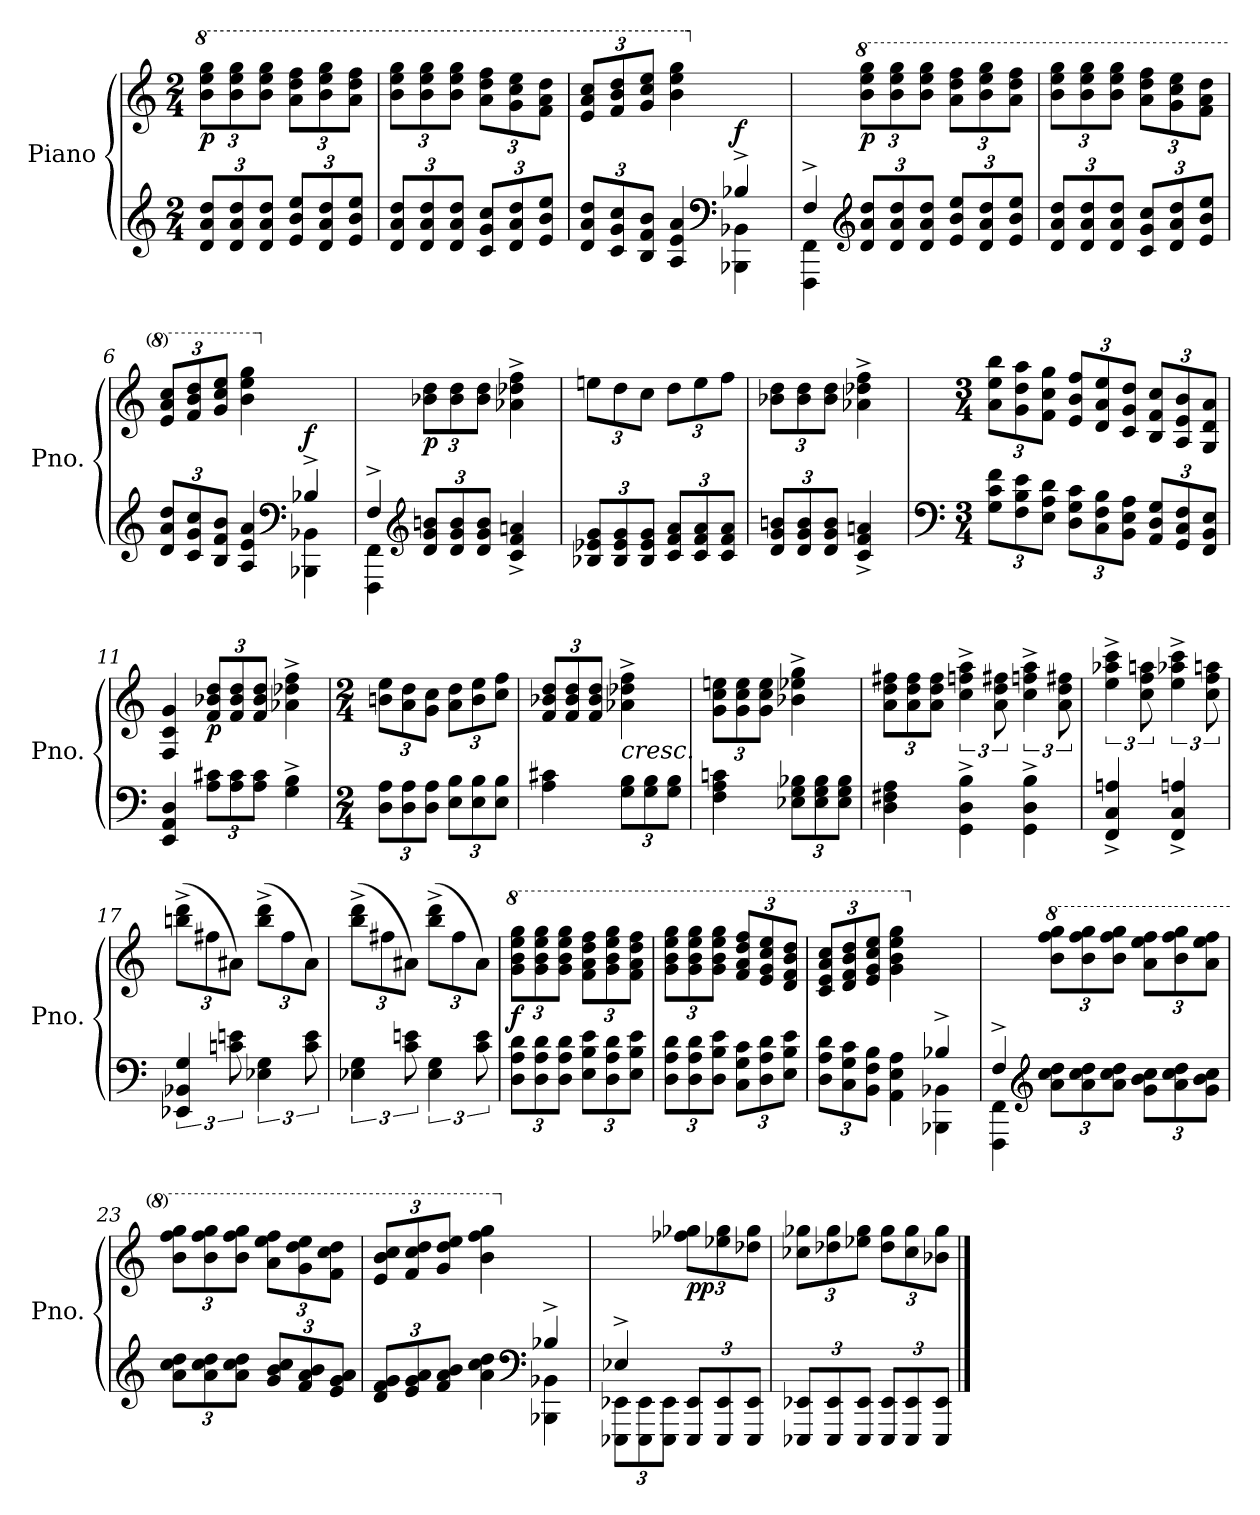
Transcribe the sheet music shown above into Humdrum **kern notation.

**kern	**kern	**dynam
*part1	*part1	*part1
*staff2	*staff1	*staff1/2
*I"Piano	*	*
*I'Pno.	*	*
*clefG2	*clefG2	*
*k[]	*k[]	*
*M2/4	*M2/4	*
*MM140	*MM140	*
*Xbrackettup	*	*
*	*8va	*
*	*Xbrackettup	*
=1	=1	=1
!	!	!LO:DY:b
12d/ 12a/ 12dd/L	12bb\ 12eee\ 12ggg\L	p
12d/ 12a/ 12dd/	12bb\ 12eee\ 12ggg\	.
12d/ 12a/ 12dd/J	12bb\ 12eee\ 12ggg\J	.
12e/ 12b/ 12ee/L	12aa\ 12ddd\ 12fff\L	.
12d/ 12a/ 12dd/	12bb\ 12eee\ 12ggg\	.
12e/ 12b/ 12ee/J	12aa\ 12ddd\ 12fff\J	.
=2	=2	=2
12d/ 12a/ 12dd/L	12bb\ 12eee\ 12ggg\L	.
12d/ 12a/ 12dd/	12bb\ 12eee\ 12ggg\	.
12d/ 12a/ 12dd/J	12bb\ 12eee\ 12ggg\J	.
12c/ 12g/ 12cc/L	12aa\ 12ddd\ 12fff\L	.
12d/ 12a/ 12dd/	12gg\ 12ccc\ 12eee\	.
12e/ 12b/ 12ee/J	12ff\ 12aa\ 12ddd\J	.
=3	=3	=3
*^	*	*
2ryy	12d/ 12a/ 12dd/L	12ee/ 12aa/ 12ccc/L	.
.	12c/ 12g/ 12cc/	12ff/ 12bb/ 12ddd/	.
.	12B/ 12f/ 12b/J	12gg/ 12ccc/ 12eee/J	.
.	4A/ 4e/ 4a/	4bb\ 4eee\ 4ggg\	.
*clefF4	*	*	*
*	*	*X8va	*
!	!	!	!LO:DY:b
4B-X^/	4BBB-X\ 4BB-X\	4ryy	f
=4	=4	=4	=4
4F^/	4FFF\ 4FF\	4ryy	.
*clefG2	*	*	*
*	*	*8va	*
!	!	!	!LO:DY:b
2ryy	12d/ 12a/ 12dd/L	12bb\ 12eee\ 12ggg\L	p
.	12d/ 12a/ 12dd/	12bb\ 12eee\ 12ggg\	.
.	12d/ 12a/ 12dd/J	12bb\ 12eee\ 12ggg\J	.
.	12e/ 12b/ 12ee/L	12aa\ 12ddd\ 12fff\L	.
.	12d/ 12a/ 12dd/	12bb\ 12eee\ 12ggg\	.
.	12e/ 12b/ 12ee/J	12aa\ 12ddd\ 12fff\J	.
*v	*v	*	*
!!LO:LB:g=z
=5	=5	=5
12d/ 12a/ 12dd/L	12bb\ 12eee\ 12ggg\L	.
12d/ 12a/ 12dd/	12bb\ 12eee\ 12ggg\	.
12d/ 12a/ 12dd/J	12bb\ 12eee\ 12ggg\J	.
12c/ 12g/ 12cc/L	12aa\ 12ddd\ 12fff\L	.
12d/ 12a/ 12dd/	12gg\ 12ccc\ 12eee\	.
12e/ 12b/ 12ee/J	12ff\ 12aa\ 12ddd\J	.
=6	=6	=6
*^	*	*
2ryy	12d/ 12a/ 12dd/L	12ee/ 12aa/ 12ccc/L	.
.	12c/ 12g/ 12cc/	12ff/ 12bb/ 12ddd/	.
.	12B/ 12f/ 12b/J	12gg/ 12ccc/ 12eee/J	.
.	4A/ 4e/ 4a/	4bb\ 4eee\ 4ggg\	.
*clefF4	*	*	*
*	*	*X8va	*
!	!	!	!LO:DY:b
4B-X^/	4BBB-X\ 4BB-X\	4ryy	f
=7	=7	=7	=7
4F^/	4FFF\ 4FF\	4ryy	.
*clefG2	*	*	*
!	!	!	!LO:DY:b
2ryy	12d/ 12g/ 12bn/L	12b-X\ 12dd\L	p
.	12d/ 12g/ 12b/	12b-\ 12dd\	.
.	12d/ 12g/ 12b/J	12b-\ 12dd\J	.
.	4c/^ 4f/^ 4an/^	4a-X\^ 4dd-X\^ 4ff\^	.
*v	*v	*	*
=8	=8	=8
12B-X/ 12e-X/ 12g/L	12een\L	.
12B-/ 12e-/ 12g/	12dd\	.
12B-/ 12e-/ 12g/J	12cc\J	.
12c/ 12f/ 12a/L	12dd\L	.
12c/ 12f/ 12a/	12ee\	.
12c/ 12f/ 12a/J	12ff\J	.
=9	=9	=9
12d/ 12g/ 12bn/L	12b-X\ 12dd\L	.
12d/ 12g/ 12b/	12b-\ 12dd\	.
12d/ 12g/ 12b/J	12b-\ 12dd\J	.
4c/^ 4f/^ 4an/^	4a-X\^ 4dd-X\^ 4ff\^	.
!!LO:LB:g=z
=10	=10	=10
*clefF4	*	*
*M3/4	*M3/4	*
12G\ 12c\ 12f\L	12a\ 12ee\ 12bb\L	.
12F\ 12B\ 12e\	12g\ 12dd\ 12aa\	.
12E\ 12A\ 12d\J	12f\ 12cc\ 12gg\J	.
12D\ 12G\ 12c\L	12e/ 12b/ 12ff/L	.
12C\ 12F\ 12B\	12d/ 12a/ 12ee/	.
12BB\ 12E\ 12A\J	12c/ 12g/ 12dd/J	.
12AA/ 12D/ 12G/L	12B/ 12f/ 12cc/L	.
12GG/ 12C/ 12F/	12A/ 12e/ 12b/	.
12FF/ 12BB/ 12E/J	12G/ 12d/ 12a/J	.
=11	=11	=11
4EE/ 4AA/ 4D/	4F/ 4c/ 4g/	.
!	!	!LO:DY:b
12A\ 12c#X\L	12f/ 12b-X/ 12dd/L	p
12A\ 12c#\	12f/ 12b-/ 12dd/	.
12A\ 12c#\J	12f/ 12b-/ 12dd/J	.
4G\^ 4B\^	4a-X\^ 4dd-X\^ 4ff\^	.
=12	=12	=12
*M2/4	*M2/4	*
12D\ 12A\L	12bn\ 12ee\L	.
12D\ 12A\	12a\ 12dd\	.
12D\ 12A\J	12g\ 12cc\J	.
12E\ 12B\L	12a\ 12dd\L	.
12E\ 12B\	12b\ 12ee\	.
12E\ 12B\J	12cc\ 12ff\J	.
=13	=13	=13
4A\ 4c#X\	12f/ 12b-X/ 12dd/L	.
.	12f/ 12b-/ 12dd/	.
.	12f/ 12b-/ 12dd/J	.
!	!LO:TX:b:i:t=cresc.	!
12G\ 12B\L	4a-X\^ 4dd-X\^ 4ff\^	.
12G\ 12B\	.	.
12G\ 12B\J	.	.
!!LO:LB:g=z
=14	=14	=14
4F\ 4A\ 4cn\	12g\ 12cc\ 12een\L	.
.	12g\ 12cc\ 12ee\	.
.	12g\ 12cc\ 12ee\J	.
12E-X\ 12G\ 12B-X\L	4b-X\^ 4ee-X\^ 4gg\^	.
12E-\ 12G\ 12B-\	.	.
12E-\ 12G\ 12B-\J	.	.
=15	=15	=15
4D\ 4F#X\ 4A\	12a\ 12dd\ 12ff#X\L	.
.	12a\ 12dd\ 12ff#\	.
.	12a\ 12dd\ 12ff#\J	.
*	*brackettup	*
4GG\^ 4D\^ 4B\^	6cc\^ 6ffn\^ 6aa\^	.
.	12a\ 12dd\ 12ff#X\	.
4GG\^ 4D\^ 4B\^	6cc\^ 6ffn\^ 6aa\^	.
.	12a\ 12dd\ 12ff#X\	.
=16	=16	=16
4FF/^ 4C/^ 4An/^	6ee\^ 6aa-X\^ 6ccc\^	.
.	12cc\ 12ff\ 12aan\	.
4FF/^ 4C/^ 4An/^	6ee\^ 6aa-X\^ 6ccc\^	.
.	12cc\ 12ff\ 12aan\	.
=17	=17	=17
*brackettup	*Xbrackettup	*
6EE-X/ 6BB-X/ 6G/	(>12bbn\^ 12ddd\^L	.
.	12ff#X\	.
12cn\ 12en\	12a#X\J)	.
6E-X\ 6G\	(>12bb\^ 12ddd\^L	.
.	12ff#\	.
12c\ 12e\	12a#\J)	.
!!LO:LB:g=z
=18	=18	=18
6E-X\ 6G\	(>12bb\^ 12ddd\^L	.
.	12ff#X\	.
12c\ 12en\	12a#X\J)	.
6E-\ 6G\	(>12bb\^ 12ddd\^L	.
.	12ff#\	.
12c\ 12e\	12a#\J)	.
=19	=19	=19
*Xbrackettup	*	*
*	*8va	*
!	!	!LO:DY:b
12D\ 12A\ 12d\L	12gg\ 12bb\ 12eee\ 12ggg\L	f
12D\ 12A\ 12d\	12gg\ 12bb\ 12eee\ 12ggg\	.
12D\ 12A\ 12d\J	12gg\ 12bb\ 12eee\ 12ggg\J	.
12E\ 12B\ 12e\L	12ff\ 12aa\ 12ddd\ 12fff\L	.
12D\ 12A\ 12d\	12gg\ 12bb\ 12eee\ 12ggg\	.
12E\ 12B\ 12e\J	12ff\ 12aa\ 12ddd\ 12fff\J	.
=20	=20	=20
12D\ 12A\ 12d\L	12gg\ 12bb\ 12eee\ 12ggg\L	.
12D\ 12A\ 12d\	12gg\ 12bb\ 12eee\ 12ggg\	.
12D\ 12B\ 12e\J	12gg\ 12bb\ 12eee\ 12ggg\J	.
12C\ 12G\ 12c\L	12ff/ 12aa/ 12ddd/ 12fff/L	.
12D\ 12A\ 12d\	12ee/ 12gg/ 12ccc/ 12eee/	.
12E\ 12B\ 12e\J	12dd/ 12ff/ 12bb/ 12ddd/J	.
=21	=21	=21
*^	*	*
2ryy	12D\ 12A\ 12d\L	12cc/ 12ee/ 12aa/ 12ccc/L	.
.	12C\ 12G\ 12c\	12dd/ 12ff/ 12bb/ 12ddd/	.
.	12BB\ 12F\ 12B\J	12ee/ 12gg/ 12ccc/ 12eee/J	.
.	4AA\ 4E\ 4A\	4gg\ 4bb\ 4eee\ 4ggg\	.
*	*	*X8va	*
4B-X^/	4BBB-X\ 4BB-X\	4ryy	.
=22	=22	=22	=22
4F^/	4FFF\ 4FF\	4ryy	.
*clefG2	*	*	*
*	*	*8va	*
2ryy	12a\ 12cc\ 12dd\L	12bb\ 12fff\ 12ggg\L	.
.	12a\ 12cc\ 12dd\	12bb\ 12fff\ 12ggg\	.
.	12a\ 12cc\ 12dd\J	12bb\ 12fff\ 12ggg\J	.
.	12g\ 12b\ 12cc\L	12aa\ 12eee\ 12fff\L	.
.	12a\ 12cc\ 12dd\	12bb\ 12fff\ 12ggg\	.
.	12g\ 12b\ 12cc\J	12aa\ 12eee\ 12fff\J	.
*v	*v	*	*
!!LO:PB:g=z
=23	=23	=23
12a\ 12cc\ 12dd\L	12bb\ 12fff\ 12ggg\L	.
12a\ 12cc\ 12dd\	12bb\ 12fff\ 12ggg\	.
12a\ 12cc\ 12dd\J	12bb\ 12fff\ 12ggg\J	.
12g/ 12b/ 12cc/L	12aa\ 12eee\ 12fff\L	.
12f/ 12a/ 12b/	12gg\ 12ddd\ 12eee\	.
12e/ 12g/ 12a/J	12ff\ 12ccc\ 12ddd\J	.
=24	=24	=24
*^	*	*
2ryy	12d/ 12f/ 12g/L	12ee/ 12bb/ 12ccc/L	.
.	12e/ 12g/ 12a/	12ff/ 12ccc/ 12ddd/	.
.	12f/ 12a/ 12b/J	12gg/ 12ddd/ 12eee/J	.
.	4a\ 4cc\ 4dd\	4bb\ 4fff\ 4ggg\	.
*clefF4	*	*	*
*	*	*X8va	*
4B-X^/	4BBB-X\ 4BB-X\	4ryy	.
=25	=25	=25	=25
4E-X^/	12EEE-X\ 12EE-X\L	4ryy	.
.	12EEE-\ 12EE-\	.	.
.	12EEE-\ 12EE-\J	.	.
!	!	!	!LO:DY:b
4ryy	12EEE-/ 12EE-/L	12ff-X\ 12gg-X\L	pp
.	12EEE-/ 12EE-/	12ee-X\ 12gg-\	.
.	12EEE-/ 12EE-/J	12dd-X\ 12gg-\J	.
*v	*v	*	*
=26	=26	=26
12EEE-X/ 12EE-X/L	12cc-X\ 12gg-X\L	.
12EEE-/ 12EE-/	12dd-X\ 12gg-\	.
12EEE-/ 12EE-/J	12ee-X\ 12gg-\J	.
12EEE-/ 12EE-/L	12dd-\ 12gg-\L	.
12EEE-/ 12EE-/	12cc-\ 12gg-\	.
12EEE-/ 12EE-/J	12b-X\ 12gg-\J	.
==	==	==
*-	*-	*-
